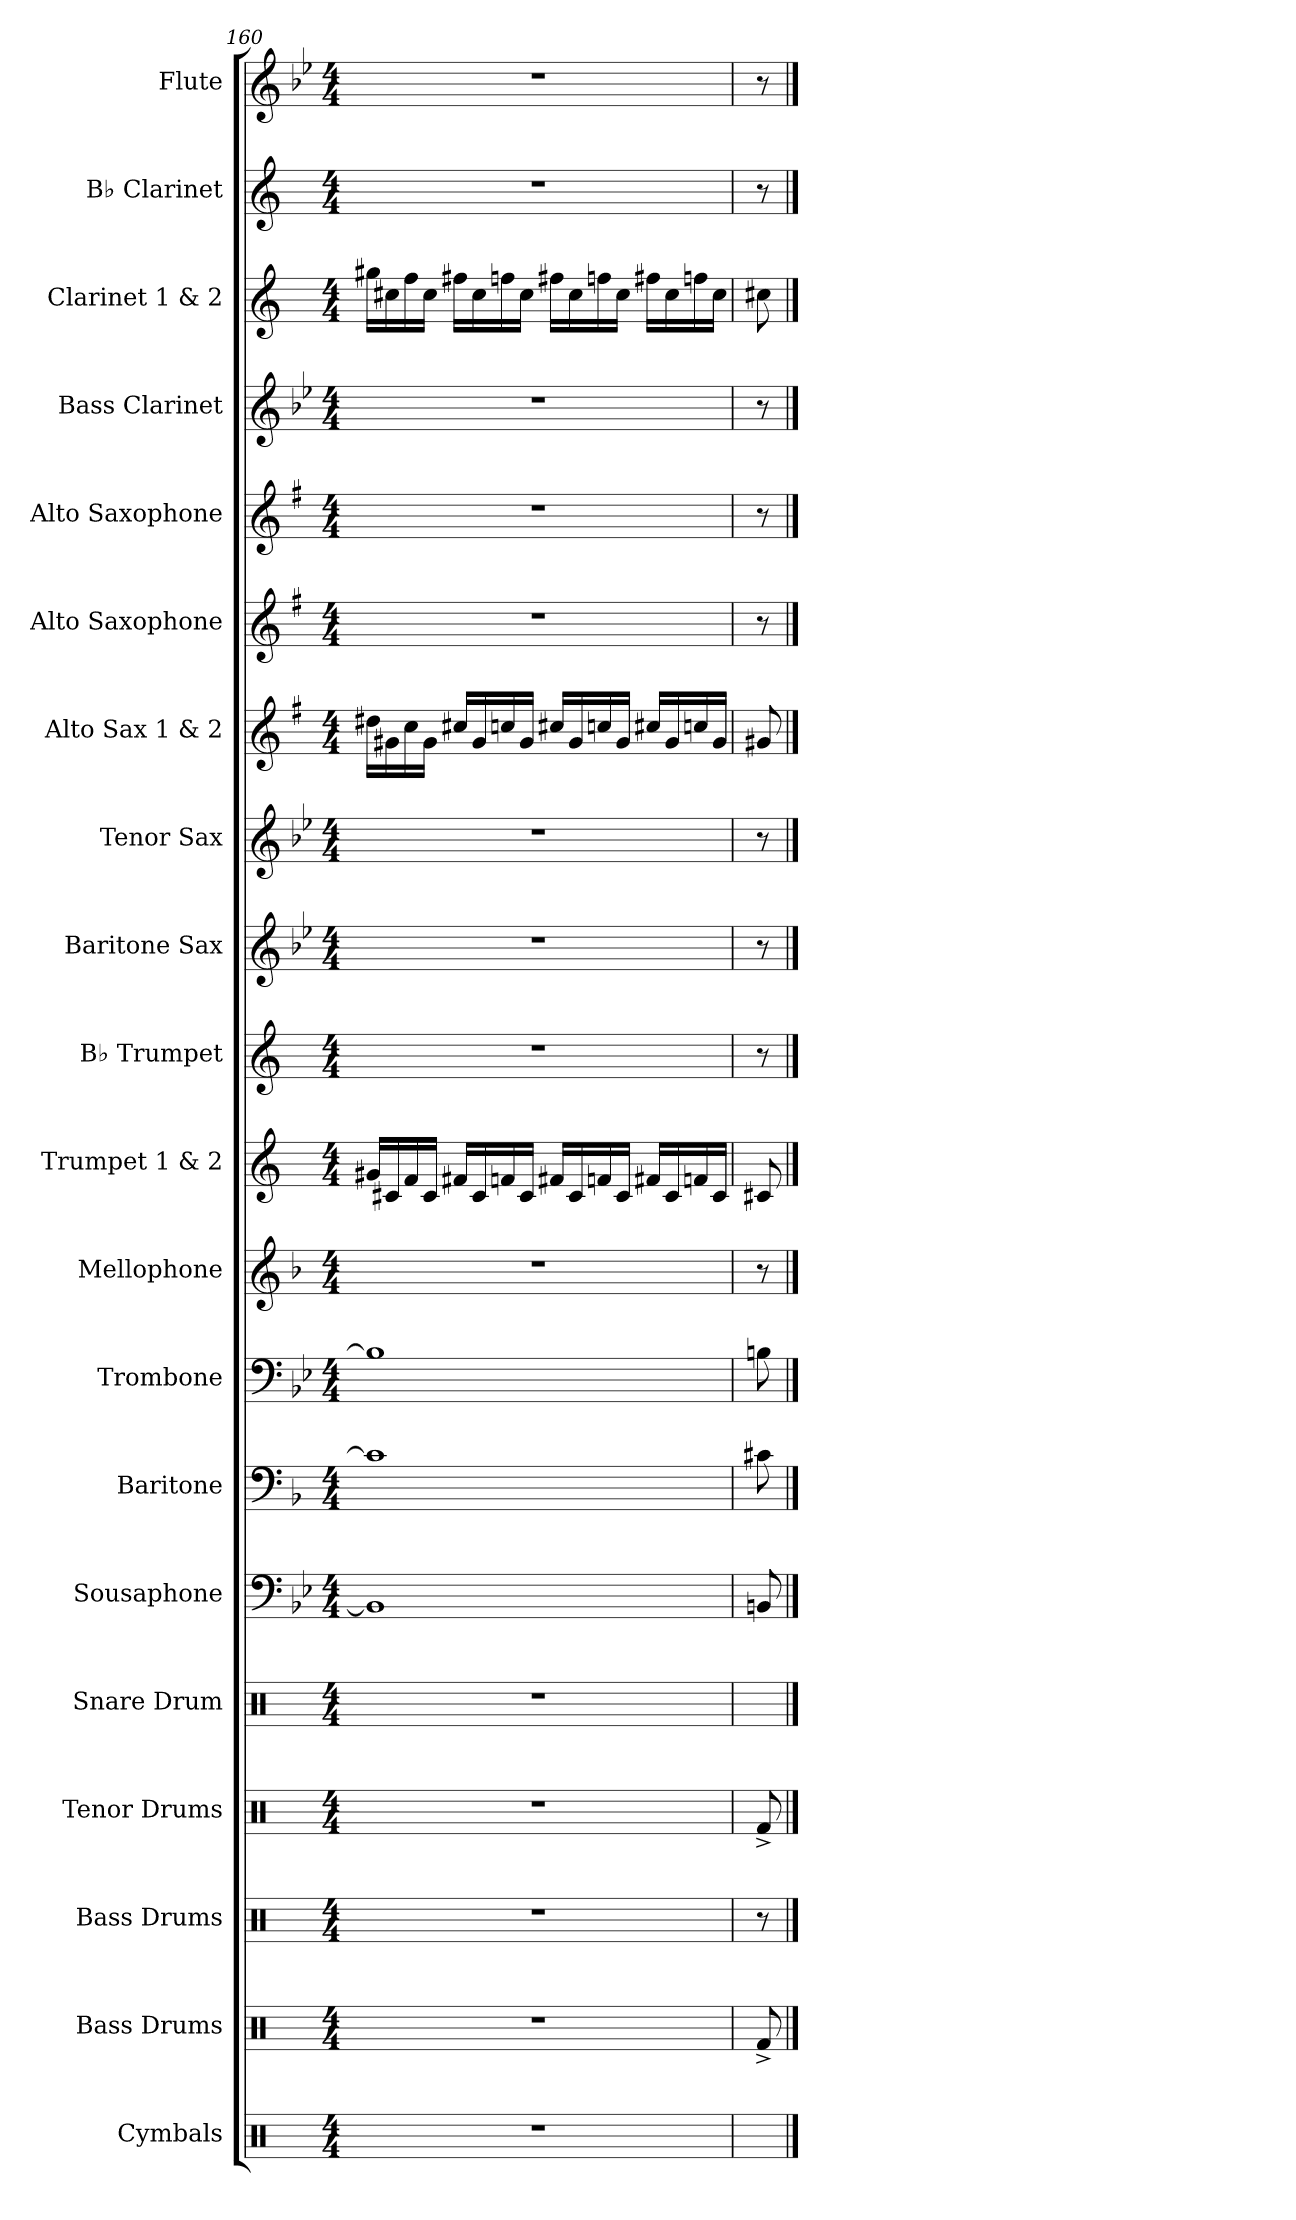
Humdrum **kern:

**kern	**kern	**kern	**kern	**kern	**kern	**kern	**kern	**kern	**kern	**kern	**kern	**kern	**kern	**kern	**kern	**kern	**kern	**kern	**kern
*part20	*part19	*part18	*part17	*part16	*part15	*part14	*part13	*part12	*part11	*part10	*part9	*part8	*part7	*part6	*part5	*part4	*part3	*part2	*part1
*staff20	*staff19	*staff18	*staff17	*staff16	*staff15	*staff14	*staff13	*staff12	*staff11	*staff10	*staff9	*staff8	*staff7	*staff6	*staff5	*staff4	*staff3	*staff2	*staff1
*I"Cymbals	*I"Bass Drums	*I"Bass Drums	*I"Tenor Drums	*I"Snare Drum	*I"Sousaphone	*I"Baritone	*I"Trombone	*I"Mellophone	*I"Trumpet 1 &amp; 2	*I"B♭ Trumpet	*I"Baritone Sax	*I"Tenor Sax	*I"Alto Sax 1 &amp; 2	*I"Alto Saxophone	*I"Alto Saxophone	*I"Bass Clarinet	*I"Clarinet 1 &amp; 2	*I"B♭ Clarinet	*I"Flute
*I'Cym.	*I'B.D.	*I'B.D.	*I'T.D.	*I'S.D.	*	*I'Bar.	*I'Tbn.	*I'Mph.	*I'Tpt. 2	*I'B♭ Tpt. 1	*I'Bari. Sax.	*I'T. Sax.	*I'A. Sax. 2	*I'A. Sax.	*I'A. Sax. 1	*I'B. Cl.	*I'Cl. 2	*I'Cl. 1	*I'Fl.
*clefX	*clefX	*clefX	*clefX	*clefX	*clefF4	*clefF4	*clefF4	*clefG2	*clefG2	*clefG2	*clefG2	*clefG2	*clefG2	*clefG2	*clefG2	*clefG2	*clefG2	*clefG2	*clefG2
*	*	*	*	*	*	*ITrd4c7	*	*ITrd4c7	*ITrd1c2	*ITrd1c2	*ITrd12c21	*ITrd8c14	*ITrd5c9	*ITrd5c9	*ITrd5c9	*ITrd8c14	*ITrd1c2	*ITrd1c2	*
*k[]	*k[]	*k[]	*k[]	*k[]	*k[b-e-]	*k[b-e-]	*k[b-e-]	*k[b-e-]	*k[b-e-]	*k[b-e-]	*k[b-e-]	*k[b-e-]	*k[b-e-]	*k[b-e-]	*k[b-e-]	*k[b-e-]	*k[b-e-]	*k[b-e-]	*k[b-e-]
*M4/4	*M4/4	*M4/4	*M4/4	*M4/4	*M4/4	*M4/4	*M4/4	*M4/4	*M4/4	*M4/4	*M4/4	*M4/4	*M4/4	*M4/4	*M4/4	*M4/4	*M4/4	*M4/4	*M4/4
*MM86	*MM86	*MM86	*MM86	*MM86	*MM86	*MM86	*MM86	*MM86	*MM86	*MM86	*MM86	*MM86	*MM86	*MM86	*MM86	*MM86	*MM86	*MM86	*MM86
=160	=160	=160	=160	=160	=160	=160	=160	=160	=160	=160	=160	=160	=160	=160	=160	=160	=160	=160	=160
1r	1r	1r	1r	1r	1BB]	1F#]	1B]	1r	16f#X/LL	1r	1r	1r	16f#X\LL	1r	1r	1r	16ff#X\LL	1r	1r
.	.	.	.	.	.	.	.	.	16Bn/	.	.	.	16Bn\	.	.	.	16bn\	.	.
.	.	.	.	.	.	.	.	.	16e-/	.	.	.	16e-\	.	.	.	16ee-\	.	.
.	.	.	.	.	.	.	.	.	16B/JJ	.	.	.	16B\JJ	.	.	.	16b\JJ	.	.
.	.	.	.	.	.	.	.	.	16en/LL	.	.	.	16en/LL	.	.	.	16een\LL	.	.
.	.	.	.	.	.	.	.	.	16B/	.	.	.	16B/	.	.	.	16b\	.	.
.	.	.	.	.	.	.	.	.	16e-X/	.	.	.	16e-X/	.	.	.	16ee-X\	.	.
.	.	.	.	.	.	.	.	.	16B/JJ	.	.	.	16B/JJ	.	.	.	16b\JJ	.	.
.	.	.	.	.	.	.	.	.	16en/LL	.	.	.	16en/LL	.	.	.	16een\LL	.	.
.	.	.	.	.	.	.	.	.	16B/	.	.	.	16B/	.	.	.	16b\	.	.
.	.	.	.	.	.	.	.	.	16e-X/	.	.	.	16e-X/	.	.	.	16ee-X\	.	.
.	.	.	.	.	.	.	.	.	16B/JJ	.	.	.	16B/JJ	.	.	.	16b\JJ	.	.
.	.	.	.	.	.	.	.	.	16en/LL	.	.	.	16en/LL	.	.	.	16een\LL	.	.
.	.	.	.	.	.	.	.	.	16B/	.	.	.	16B/	.	.	.	16b\	.	.
.	.	.	.	.	.	.	.	.	16e-X/	.	.	.	16e-X/	.	.	.	16ee-X\	.	.
.	.	.	.	.	.	.	.	.	16B/JJ	.	.	.	16B/JJ	.	.	.	16b\JJ	.	.
=161	=161	=161	=161	=161	=161	=161	=161	=161	=161	=161	=161	=161	=161	=161	=161	=161	=161	=161	=161
8R^/	8Rf^/	8r	8Rf^/	8R^\	8BBn/	8F#X\	8Bn\	8r	8Bn/	8r	8r	8r	8Bn/	8r	8r	8r	8bn\	8r	8r
==	==	==	==	==	==	==	==	==	==	==	==	==	==	==	==	==	==	==	==
*-	*-	*-	*-	*-	*-	*-	*-	*-	*-	*-	*-	*-	*-	*-	*-	*-	*-	*-	*-
